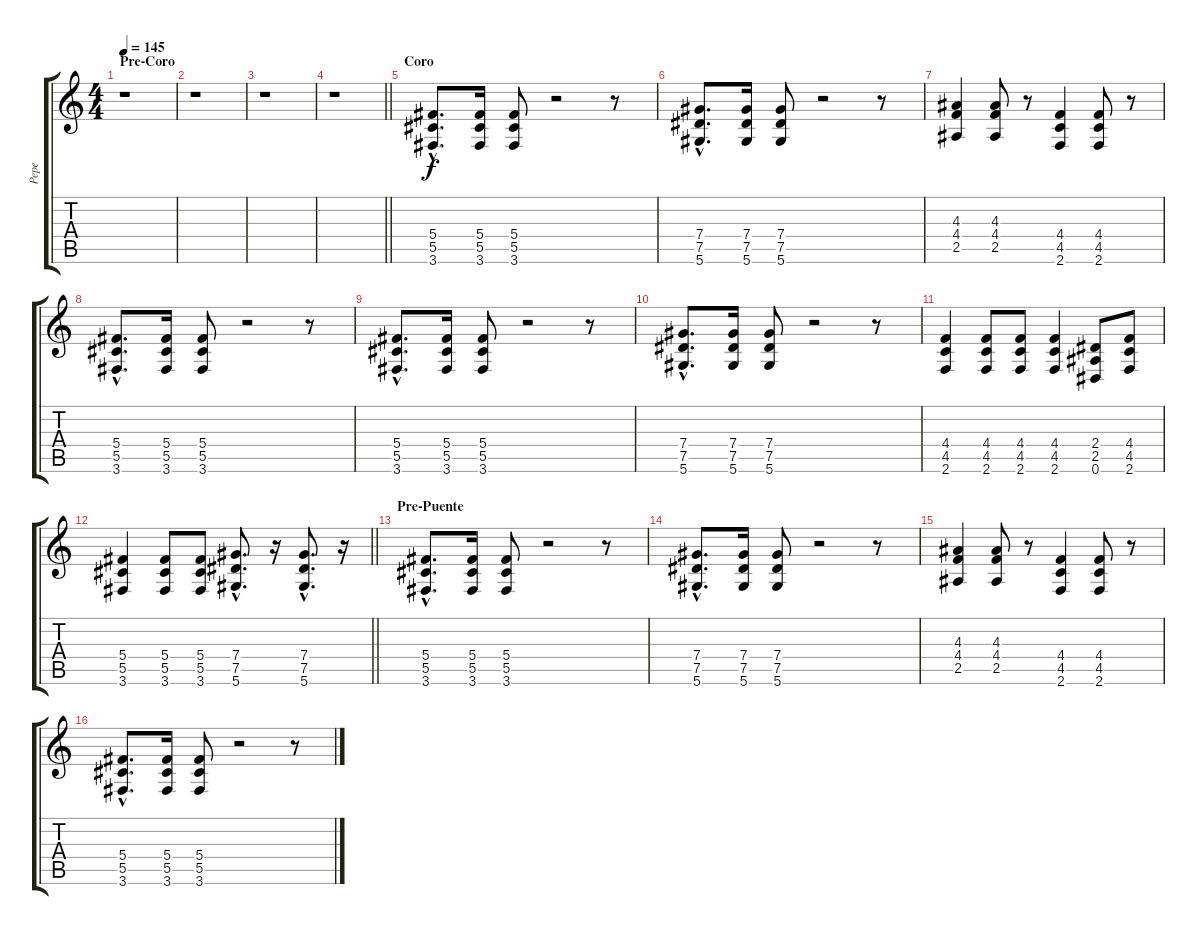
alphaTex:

\track ("Pepe" "Pepe") {instrument distortionguitar}
\staff {score tabs}
\tuning (Eb4 Bb3 Gb3 Db3 Ab2 Eb2) {hide}
\ts (4 4)
\section ("" "Pre-Coro")
\tempo 145
\clef g2
\ks c
r.1{dy f} |
r.1 |
r.1 |
\barLineRight lightlight
r.1 |
\section ("" "Coro")
(5.4{hac} 5.5{hac} 3.6{hac}).8{d} (5.4 5.5 3.6).16 (5.4 5.5 3.6).8 r.2 r.8 |
(7.4{hac} 7.5{hac} 5.6{hac}).8{d} (7.4 7.5 5.6).16 (7.4 7.5 5.6).8 r.2 r.8 |
(4.3 4.4 2.5).4 (4.3 4.4 2.5).8 r.8 (4.4 4.5 2.6).4 (4.4 4.5 2.6).8 r.8 |
(5.4{hac} 5.5{hac} 3.6{hac}).8{d} (5.4 5.5 3.6).16 (5.4 5.5 3.6).8 r.2 r.8 |
(5.4{hac} 5.5{hac} 3.6{hac}).8{d} (5.4 5.5 3.6).16 (5.4 5.5 3.6).8 r.2 r.8 |
(7.4{hac} 7.5{hac} 5.6{hac}).8{d} (7.4 7.5 5.6).16 (7.4 7.5 5.6).8 r.2 r.8 |
(4.4 4.5 2.6).4 (4.4 4.5 2.6).8 (4.4 4.5 2.6).8 (4.4 4.5 2.6).4 (2.4 2.5 0.6).8 (4.4 4.5 2.6).8 |
\barLineRight lightlight
(5.4 5.5 3.6).4 (5.4 5.5 3.6).8 (5.4 5.5 3.6).8 (7.4{hac} 7.5{hac} 5.6{hac}).8{d} r.16 (7.4{hac} 7.5{hac} 5.6{hac}).8{d} r.16 |
\section ("" "Pre-Puente")
(5.4{hac} 5.5{hac} 3.6{hac}).8{d} (5.4 5.5 3.6).16 (5.4 5.5 3.6).8 r.2 r.8 |
(7.4{hac} 7.5{hac} 5.6{hac}).8{d} (7.4 7.5 5.6).16 (7.4 7.5 5.6).8 r.2 r.8 |
(4.3 4.4 2.5).4 (4.3 4.4 2.5).8 r.8 (4.4 4.5 2.6).4 (4.4 4.5 2.6).8 r.8 |
(5.4{hac} 5.5{hac} 3.6{hac}).8{d} (5.4 5.5 3.6).16 (5.4 5.5 3.6).8 r.2 r.8
